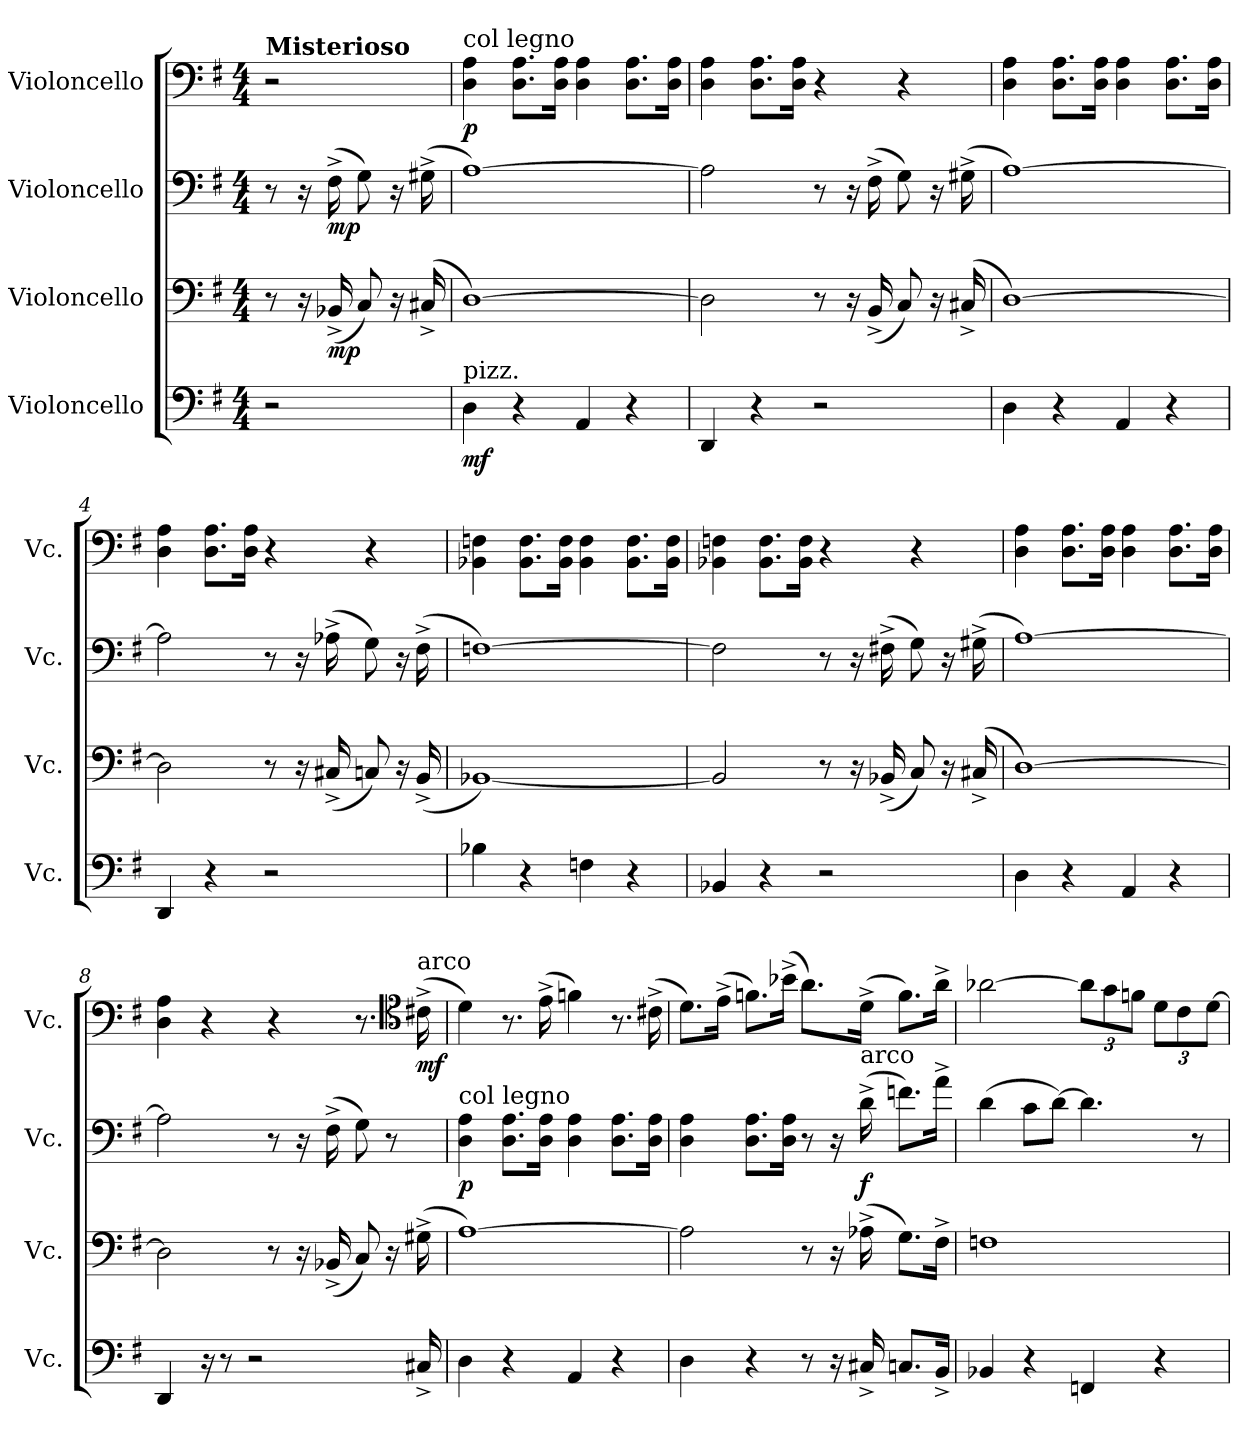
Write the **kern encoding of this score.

**kern	**dynam	**kern	**dynam	**kern	**dynam	**kern	**dynam
*part4	*part4	*part3	*part3	*part2	*part2	*part1	*part1
*staff4	*staff4	*staff3	*staff3	*staff2	*staff2	*staff1	*staff1
*I"Violoncello	*	*I"Violoncello	*	*I"Violoncello	*	*I"Violoncello	*
*I'Vc.	*	*I'Vc.	*	*I'Vc.	*	*I'Vc.	*
*clefF4	*	*clefF4	*	*clefF4	*	*clefF4	*
*k[f#]	*	*k[f#]	*	*k[f#]	*	*k[f#]	*
*M4/4	*	*M4/4	*	*M4/4	*	*M4/4	*
*MM110	*	*MM110	*	*MM110	*	*MM110	*
=	=	=	=	=	=	=	=
!	!	!	!	!	!	!LO:TX:a:B:t=Misterioso	!
2r	.	8r	.	8r	.	2r	.
.	.	16r	.	16r	.	.	.
!	!	!	!LO:DY:b	!	!LO:DY:b	!	!
.	.	(16BB-X^/	mp	(16F#^\	mp	.	.
.	.	8C/)	.	8G\)	.	.	.
.	.	16r	.	16r	.	.	.
.	.	(16C#X^/	.	(16G#X^\	.	.	.
=1	=1	=1	=1	=1	=1	=1	=1
!	!	!	!	!	!	!LO:TX:a:t=col legno	!
!LO:TX:a:t=pizz.	!	!	!	!	!	!	!
!	!LO:DY:b	!	!	!	!	!	!LO:DY:b
4D\	mf	[1D)	.	[1A)	.	4D\ 4A\	p
4r	.	.	.	.	.	8.D\ 8.A\L	.
.	.	.	.	.	.	16D\ 16A\Jk	.
4AA/	.	.	.	.	.	4D\ 4A\	.
4r	.	.	.	.	.	8.D\ 8.A\L	.
.	.	.	.	.	.	16D\ 16A\Jk	.
=2	=2	=2	=2	=2	=2	=2	=2
4DD/	.	2D\]	.	2A\]	.	4D\ 4A\	.
4r	.	.	.	.	.	8.D\ 8.A\L	.
.	.	.	.	.	.	16D\ 16A\Jk	.
2r	.	8r	.	8r	.	4r	.
.	.	16r	.	16r	.	.	.
.	.	(16BB^/	.	(16F#^\	.	.	.
.	.	8C/)	.	8G\)	.	4r	.
.	.	16r	.	16r	.	.	.
.	.	(16C#X^/	.	(16G#X^\	.	.	.
=3	=3	=3	=3	=3	=3	=3	=3
4D\	.	[1D)	.	[1A)	.	4D\ 4A\	.
4r	.	.	.	.	.	8.D\ 8.A\L	.
.	.	.	.	.	.	16D\ 16A\Jk	.
4AA/	.	.	.	.	.	4D\ 4A\	.
4r	.	.	.	.	.	8.D\ 8.A\L	.
.	.	.	.	.	.	16D\ 16A\Jk	.
!!LO:LB:g=z
=4	=4	=4	=4	=4	=4	=4	=4
4DD/	.	2D\]	.	2A\]	.	4D\ 4A\	.
4r	.	.	.	.	.	8.D\ 8.A\L	.
.	.	.	.	.	.	16D\ 16A\Jk	.
2r	.	8r	.	8r	.	4r	.
.	.	16r	.	16r	.	.	.
.	.	(16C#X^/	.	(16A-X^\	.	.	.
.	.	8Cn/)	.	8G\)	.	4r	.
.	.	16r	.	16r	.	.	.
.	.	(16BB^/	.	(16F#^\	.	.	.
=5	=5	=5	=5	=5	=5	=5	=5
4B-X\	.	[1BB-X)	.	[1Fn)	.	4BB-X\ 4Fn\	.
4r	.	.	.	.	.	8.BB-\ 8.F\L	.
.	.	.	.	.	.	16BB-\ 16F\Jk	.
4Fn\	.	.	.	.	.	4BB-\ 4F\	.
4r	.	.	.	.	.	8.BB-\ 8.F\L	.
.	.	.	.	.	.	16BB-\ 16F\Jk	.
=6	=6	=6	=6	=6	=6	=6	=6
4BB-X/	.	2BB-/]	.	2F\]	.	4BB-X\ 4Fn\	.
4r	.	.	.	.	.	8.BB-\ 8.F\L	.
.	.	.	.	.	.	16BB-\ 16F\Jk	.
2r	.	8r	.	8r	.	4r	.
.	.	16r	.	16r	.	.	.
.	.	(16BB-X^/	.	(16F#X^\	.	.	.
.	.	8C/)	.	8G\)	.	4r	.
.	.	16r	.	16r	.	.	.
.	.	(16C#X^/	.	(16G#X^\	.	.	.
=7	=7	=7	=7	=7	=7	=7	=7
4D\	.	[1D)	.	[1A)	.	4D\ 4A\	.
4r	.	.	.	.	.	8.D\ 8.A\L	.
.	.	.	.	.	.	16D\ 16A\Jk	.
4AA/	.	.	.	.	.	4D\ 4A\	.
4r	.	.	.	.	.	8.D\ 8.A\L	.
.	.	.	.	.	.	16D\ 16A\Jk	.
!!LO:LB:g=z
=8	=8	=8	=8	=8	=8	=8	=8
4DD/	.	2D\]	.	2A\]	.	4D\ 4A\	.
16r	.	.	.	.	.	4r	.
8r	.	.	.	.	.	.	.
2r	.	.	.	.	.	.	.
.	.	8r	.	8r	.	4r	.
.	.	16r	.	16r	.	.	.
.	.	(16BB-X^/	.	(16F#^\	.	.	.
.	.	8C/)	.	8G\)	.	8.r	.
.	.	16r	.	8r	.	.	.
*	*	*	*	*	*	*clefC4	*
!	!	!	!	!	!	!LO:TX:a:t=arco	!
!	!	!	!	!	!	!	!LO:DY:b
16C#X^/	.	(16G#X^\	.	.	.	(16c#X^\	mf
=9	=9	=9	=9	=9	=9	=9	=9
!	!	!	!	!LO:TX:a:t=col legno	!	!	!
!	!	!	!	!	!LO:DY:b	!	!
4D\	.	[1A)	.	4D\ 4A\	p	4d\)	.
4r	.	.	.	8.D\ 8.A\L	.	8.r	.
.	.	.	.	16D\ 16A\Jk	.	(16e^\	.
4AA/	.	.	.	4D\ 4A\	.	4fn\)	.
4r	.	.	.	8.D\ 8.A\L	.	8.r	.
.	.	.	.	16D\ 16A\Jk	.	(16c#X^\	.
=10	=10	=10	=10	=10	=10	=10	=10
4D\	.	2A\]	.	4D\ 4A\	.	8.d\L)	.
.	.	.	.	.	.	(16e^\Jk	.
4r	.	.	.	8.D\ 8.A\L	.	8.fn\L)	.
.	.	.	.	16D\ 16A\Jk	.	(16b-X^\Jk	.
8r	.	8r	.	8r	.	8.a\L)	.
16r	.	16r	.	16r	.	.	.
!	!	!	!	!LO:TX:a:t=arco	!	!	!
!	!	!	!	!	!LO:DY:b	!	!
16C#X^/	.	(16A-X^\	.	(16d^\	f	(16d^\Jk	.
8.Cn/L	.	8.G\L)	.	8.fn\L)	.	8.f\L)	.
16BB^/Jk	.	16F#^\Jk	.	16a^\Jk	.	16a^\Jk	.
!!LO:PB:g=z
=11	=11	=11	=11	=11	=11	=11	=11
4BB-X/	.	1Fn	.	(4d\	.	[2a-X\	.
4r	.	.	.	8c\L	.	.	.
.	.	.	.	[8d\J)	.	.	.
*	*	*	*	*	*	*Xbrackettup	*
4FFn/	.	.	.	4.d\]	.	12a-\L]	.
.	.	.	.	.	.	12g\	.
.	.	.	.	.	.	12fn\J	.
4r	.	.	.	.	.	12d\L	.
.	.	.	.	.	.	12c\	.
.	.	.	.	8r	.	.	.
.	.	.	.	.	.	[12d\J	.
=	=	=	=	=	=	=	=
*-	*-	*-	*-	*-	*-	*-	*-
